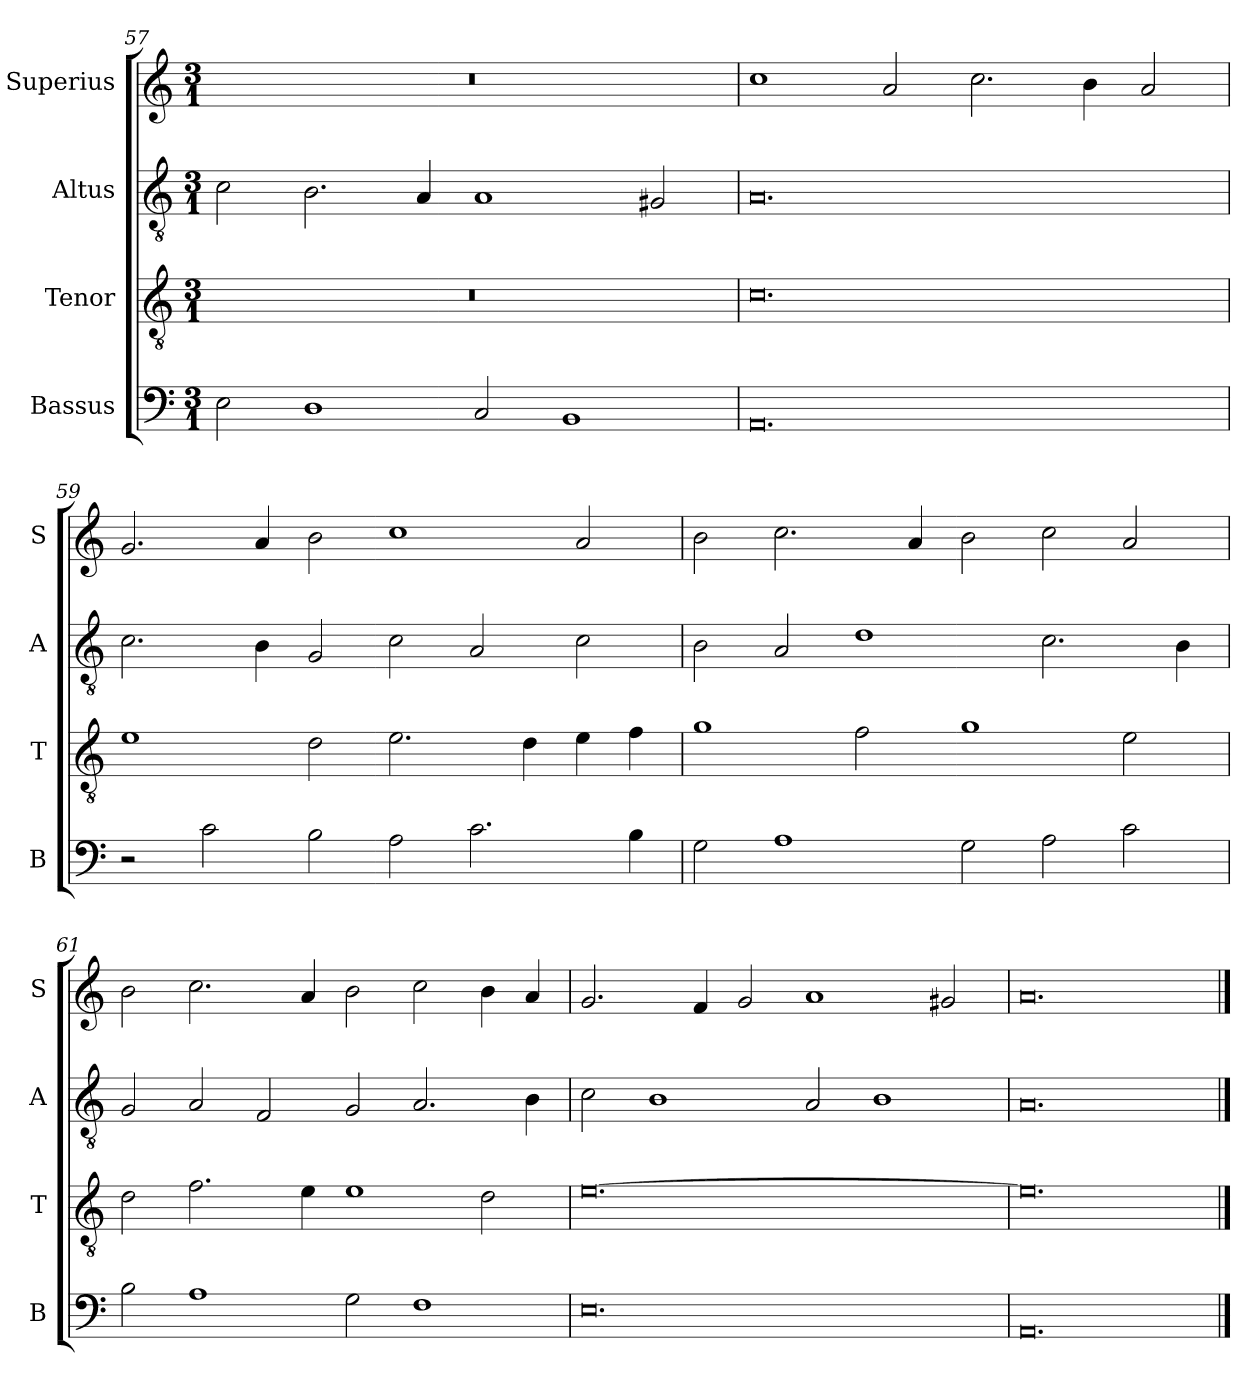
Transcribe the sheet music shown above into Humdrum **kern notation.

**kern	**kern	**kern	**kern
*part4	*part3	*part2	*part1
*staff4	*staff3	*staff2	*staff1
*I"Bassus	*I"Tenor	*I"Altus	*I"Superius
*I'B	*I'T	*I'A	*I'S
*clefF4	*clefGv2	*clefGv2	*clefG2
*k[]	*k[]	*k[]	*k[]
*M3/1	*M3/1	*M3/1	*M3/1
=57	=57	=57	=57
2E\	0.r	2c\	0.r
1D	.	2.B\	.
.	.	4A/	.
2C/	.	1A	.
1BB	.	.	.
.	.	2G#X/	.
=58	=58	=58	=58
0.AA	0.c	0.A	1cc
.	.	.	2a/
.	.	.	2.cc\
.	.	.	4b\
.	.	.	2a/
=59	=59	=59	=59
2r	1e	2.c\	2.g/
2c\	.	.	.
.	.	4B\	4a/
2B\	2d\	2G/	2b\
2A\	2.e\	2c\	1cc
2.c\	.	2A/	.
.	4d\	.	.
.	4e\	2c\	2a/
4B\	4f\	.	.
=60	=60	=60	=60
2G\	1g	2B\	2b\
1A	.	2A/	2.cc\
.	2f\	1d	.
.	.	.	4a/
2G\	1g	.	2b\
2A\	.	2.c\	2cc\
2c\	2e\	.	2a/
.	.	4B\	.
=61	=61	=61	=61
2B\	2d\	2G/	2b\
1A	2.f\	2A/	2.cc\
.	.	2F/	.
.	4e\	.	4a/
2G\	1e	2G/	2b\
1F	.	2.A/	2cc\
.	2d\	.	4b\
.	.	4B\	4a/
=62	=62	=62	=62
0.E	[0.e	2c\	2.g/
.	.	1B	.
.	.	.	4f/
.	.	.	2g/
.	.	2A/	1a
.	.	1B	.
.	.	.	2g#X/
=63	=63	=63	=63
0.AA	0.e]	0.A	0.a
==	==	==	==
*-	*-	*-	*-
